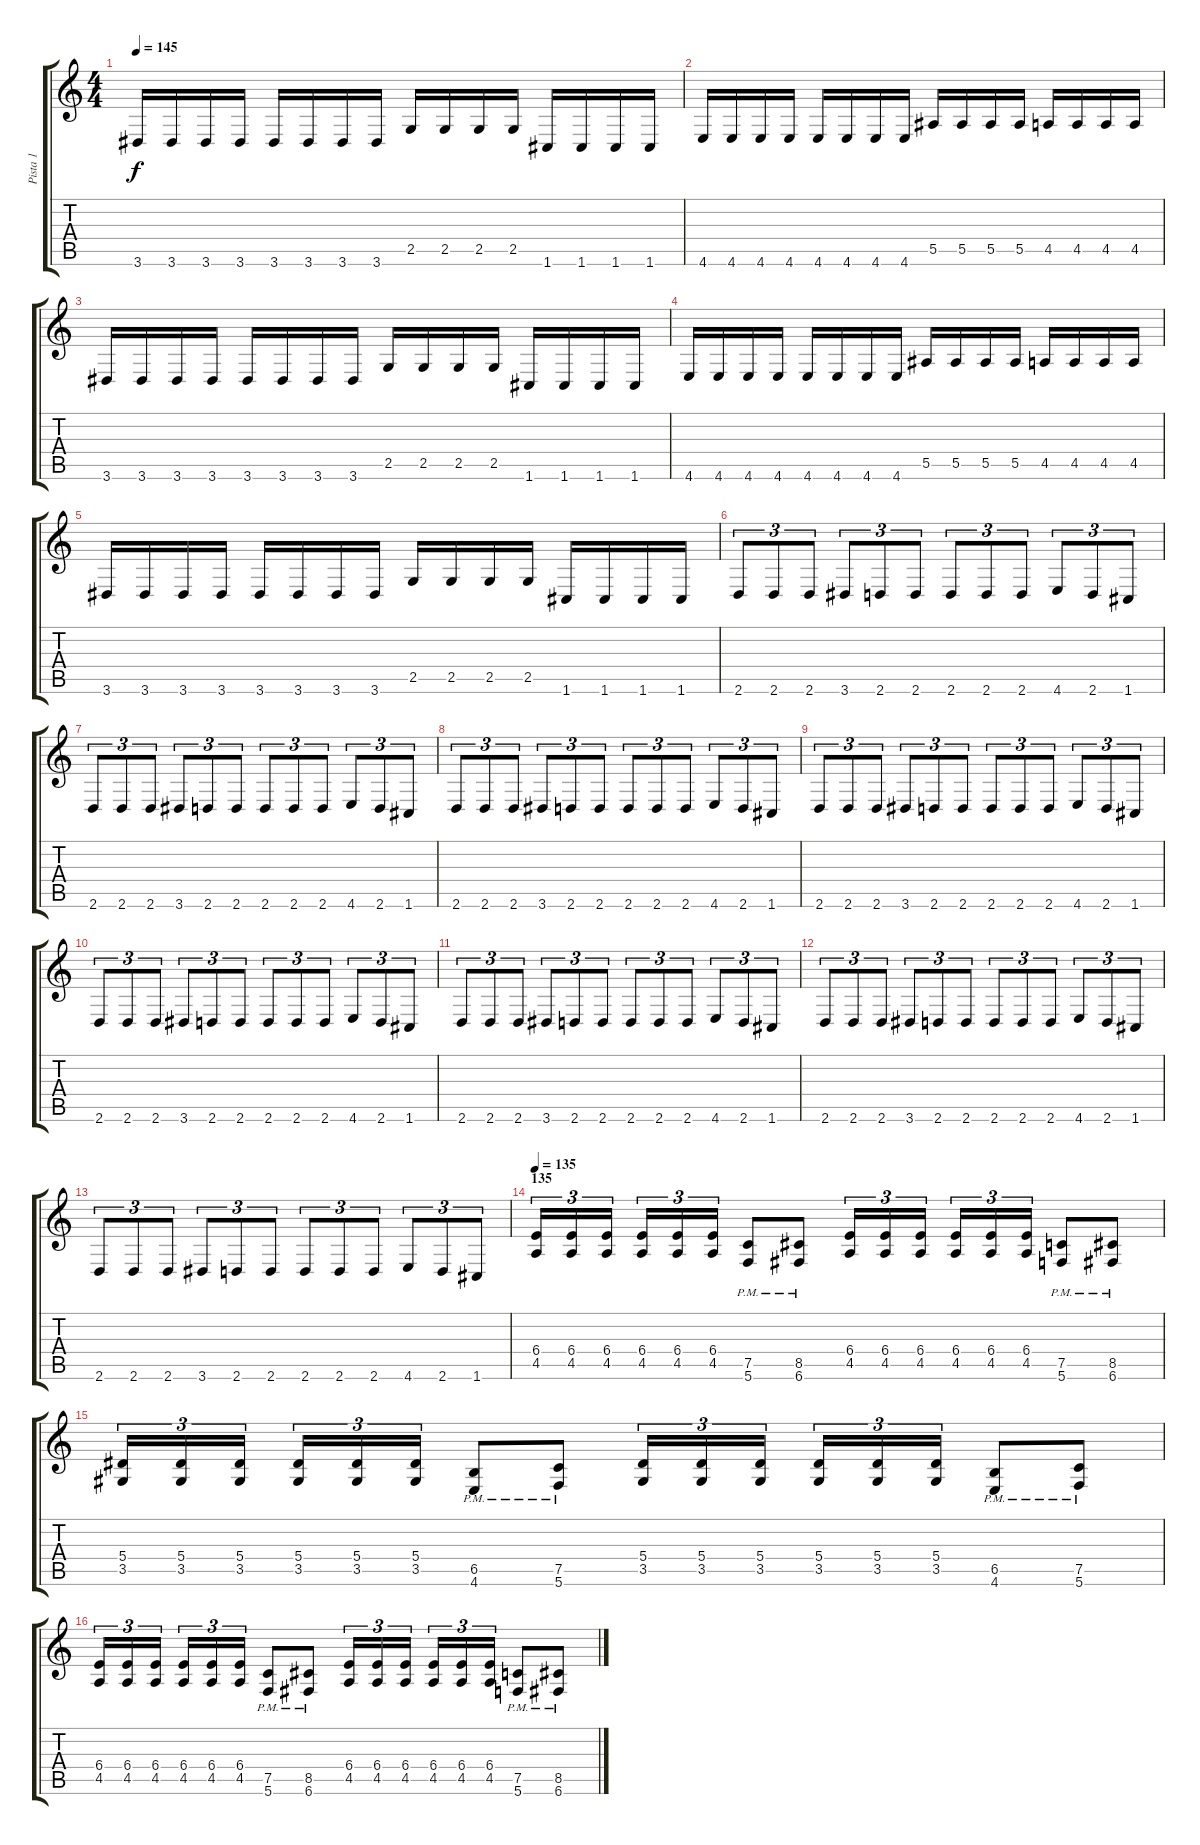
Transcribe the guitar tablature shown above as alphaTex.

\track ("Pista 1" "Pista 1") {instrument distortionguitar}
\staff {score tabs}
\tuning (C4 G3 Eb3 Bb2 F2 C2) {hide}
\ts (4 4)
\tempo 145
\clef g2
\ks c
3.6.16{dy f} 3.6.16 3.6.16 3.6.16 3.6.16 3.6.16 3.6.16 3.6.16 2.5.16 2.5.16 2.5.16 2.5.16 1.6.16 1.6.16 1.6.16 1.6.16 |
4.6.16 4.6.16 4.6.16 4.6.16 4.6.16 4.6.16 4.6.16 4.6.16 5.5.16 5.5.16 5.5.16 5.5.16 4.5.16 4.5.16 4.5.16 4.5.16 |
3.6.16 3.6.16 3.6.16 3.6.16 3.6.16 3.6.16 3.6.16 3.6.16 2.5.16 2.5.16 2.5.16 2.5.16 1.6.16 1.6.16 1.6.16 1.6.16 |
4.6.16 4.6.16 4.6.16 4.6.16 4.6.16 4.6.16 4.6.16 4.6.16 5.5.16 5.5.16 5.5.16 5.5.16 4.5.16 4.5.16 4.5.16 4.5.16 |
3.6.16 3.6.16 3.6.16 3.6.16 3.6.16 3.6.16 3.6.16 3.6.16 2.5.16 2.5.16 2.5.16 2.5.16 1.6.16 1.6.16 1.6.16 1.6.16 |
2.6.8{tu (3 2)} 2.6.8{tu (3 2)} 2.6.8{tu (3 2)} 3.6.8{tu (3 2)} 2.6.8{tu (3 2)} 2.6.8{tu (3 2)} 2.6.8{tu (3 2)} 2.6.8{tu (3 2)} 2.6.8{tu (3 2)} 4.6.8{tu (3 2)} 2.6.8{tu (3 2)} 1.6.8{tu (3 2)} |
2.6.8{tu (3 2)} 2.6.8{tu (3 2)} 2.6.8{tu (3 2)} 3.6.8{tu (3 2)} 2.6.8{tu (3 2)} 2.6.8{tu (3 2)} 2.6.8{tu (3 2)} 2.6.8{tu (3 2)} 2.6.8{tu (3 2)} 4.6.8{tu (3 2)} 2.6.8{tu (3 2)} 1.6.8{tu (3 2)} |
2.6.8{tu (3 2)} 2.6.8{tu (3 2)} 2.6.8{tu (3 2)} 3.6.8{tu (3 2)} 2.6.8{tu (3 2)} 2.6.8{tu (3 2)} 2.6.8{tu (3 2)} 2.6.8{tu (3 2)} 2.6.8{tu (3 2)} 4.6.8{tu (3 2)} 2.6.8{tu (3 2)} 1.6.8{tu (3 2)} |
2.6.8{tu (3 2)} 2.6.8{tu (3 2)} 2.6.8{tu (3 2)} 3.6.8{tu (3 2)} 2.6.8{tu (3 2)} 2.6.8{tu (3 2)} 2.6.8{tu (3 2)} 2.6.8{tu (3 2)} 2.6.8{tu (3 2)} 4.6.8{tu (3 2)} 2.6.8{tu (3 2)} 1.6.8{tu (3 2)} |
2.6.8{tu (3 2)} 2.6.8{tu (3 2)} 2.6.8{tu (3 2)} 3.6.8{tu (3 2)} 2.6.8{tu (3 2)} 2.6.8{tu (3 2)} 2.6.8{tu (3 2)} 2.6.8{tu (3 2)} 2.6.8{tu (3 2)} 4.6.8{tu (3 2)} 2.6.8{tu (3 2)} 1.6.8{tu (3 2)} |
2.6.8{tu (3 2)} 2.6.8{tu (3 2)} 2.6.8{tu (3 2)} 3.6.8{tu (3 2)} 2.6.8{tu (3 2)} 2.6.8{tu (3 2)} 2.6.8{tu (3 2)} 2.6.8{tu (3 2)} 2.6.8{tu (3 2)} 4.6.8{tu (3 2)} 2.6.8{tu (3 2)} 1.6.8{tu (3 2)} |
2.6.8{tu (3 2)} 2.6.8{tu (3 2)} 2.6.8{tu (3 2)} 3.6.8{tu (3 2)} 2.6.8{tu (3 2)} 2.6.8{tu (3 2)} 2.6.8{tu (3 2)} 2.6.8{tu (3 2)} 2.6.8{tu (3 2)} 4.6.8{tu (3 2)} 2.6.8{tu (3 2)} 1.6.8{tu (3 2)} |
2.6.8{tu (3 2)} 2.6.8{tu (3 2)} 2.6.8{tu (3 2)} 3.6.8{tu (3 2)} 2.6.8{tu (3 2)} 2.6.8{tu (3 2)} 2.6.8{tu (3 2)} 2.6.8{tu (3 2)} 2.6.8{tu (3 2)} 4.6.8{tu (3 2)} 2.6.8{tu (3 2)} 1.6.8{tu (3 2)} |
\section ("" "135")
\tempo 135
(6.4 4.5).16{tu (3 2)} (6.4 4.5).16{tu (3 2)} (6.4 4.5).16{tu (3 2)} (6.4 4.5).16{tu (3 2)} (6.4 4.5).16{tu (3 2)} (6.4 4.5).16{tu (3 2)} (7.5{pm} 5.6{pm}).8 (8.5{pm} 6.6{pm}).8 (6.4 4.5).16{tu (3 2)} (6.4 4.5).16{tu (3 2)} (6.4 4.5).16{tu (3 2)} (6.4 4.5).16{tu (3 2)} (6.4 4.5).16{tu (3 2)} (6.4 4.5).16{tu (3 2)} (7.5{pm} 5.6{pm}).8 (8.5{pm} 6.6{pm}).8 |
(5.4 3.5).16{tu (3 2)} (5.4 3.5).16{tu (3 2)} (5.4 3.5).16{tu (3 2)} (5.4 3.5).16{tu (3 2)} (5.4 3.5).16{tu (3 2)} (5.4 3.5).16{tu (3 2)} (6.5{pm} 4.6{pm}).8 (7.5{pm} 5.6{pm}).8 (5.4 3.5).16{tu (3 2)} (5.4 3.5).16{tu (3 2)} (5.4 3.5).16{tu (3 2)} (5.4 3.5).16{tu (3 2)} (5.4 3.5).16{tu (3 2)} (5.4 3.5).16{tu (3 2)} (6.5{pm} 4.6{pm}).8 (7.5{pm} 5.6{pm}).8 |
(6.4 4.5).16{tu (3 2)} (6.4 4.5).16{tu (3 2)} (6.4 4.5).16{tu (3 2)} (6.4 4.5).16{tu (3 2)} (6.4 4.5).16{tu (3 2)} (6.4 4.5).16{tu (3 2)} (7.5{pm} 5.6{pm}).8 (8.5{pm} 6.6{pm}).8 (6.4 4.5).16{tu (3 2)} (6.4 4.5).16{tu (3 2)} (6.4 4.5).16{tu (3 2)} (6.4 4.5).16{tu (3 2)} (6.4 4.5).16{tu (3 2)} (6.4 4.5).16{tu (3 2)} (7.5{pm} 5.6{pm}).8 (8.5{pm} 6.6{pm}).8
